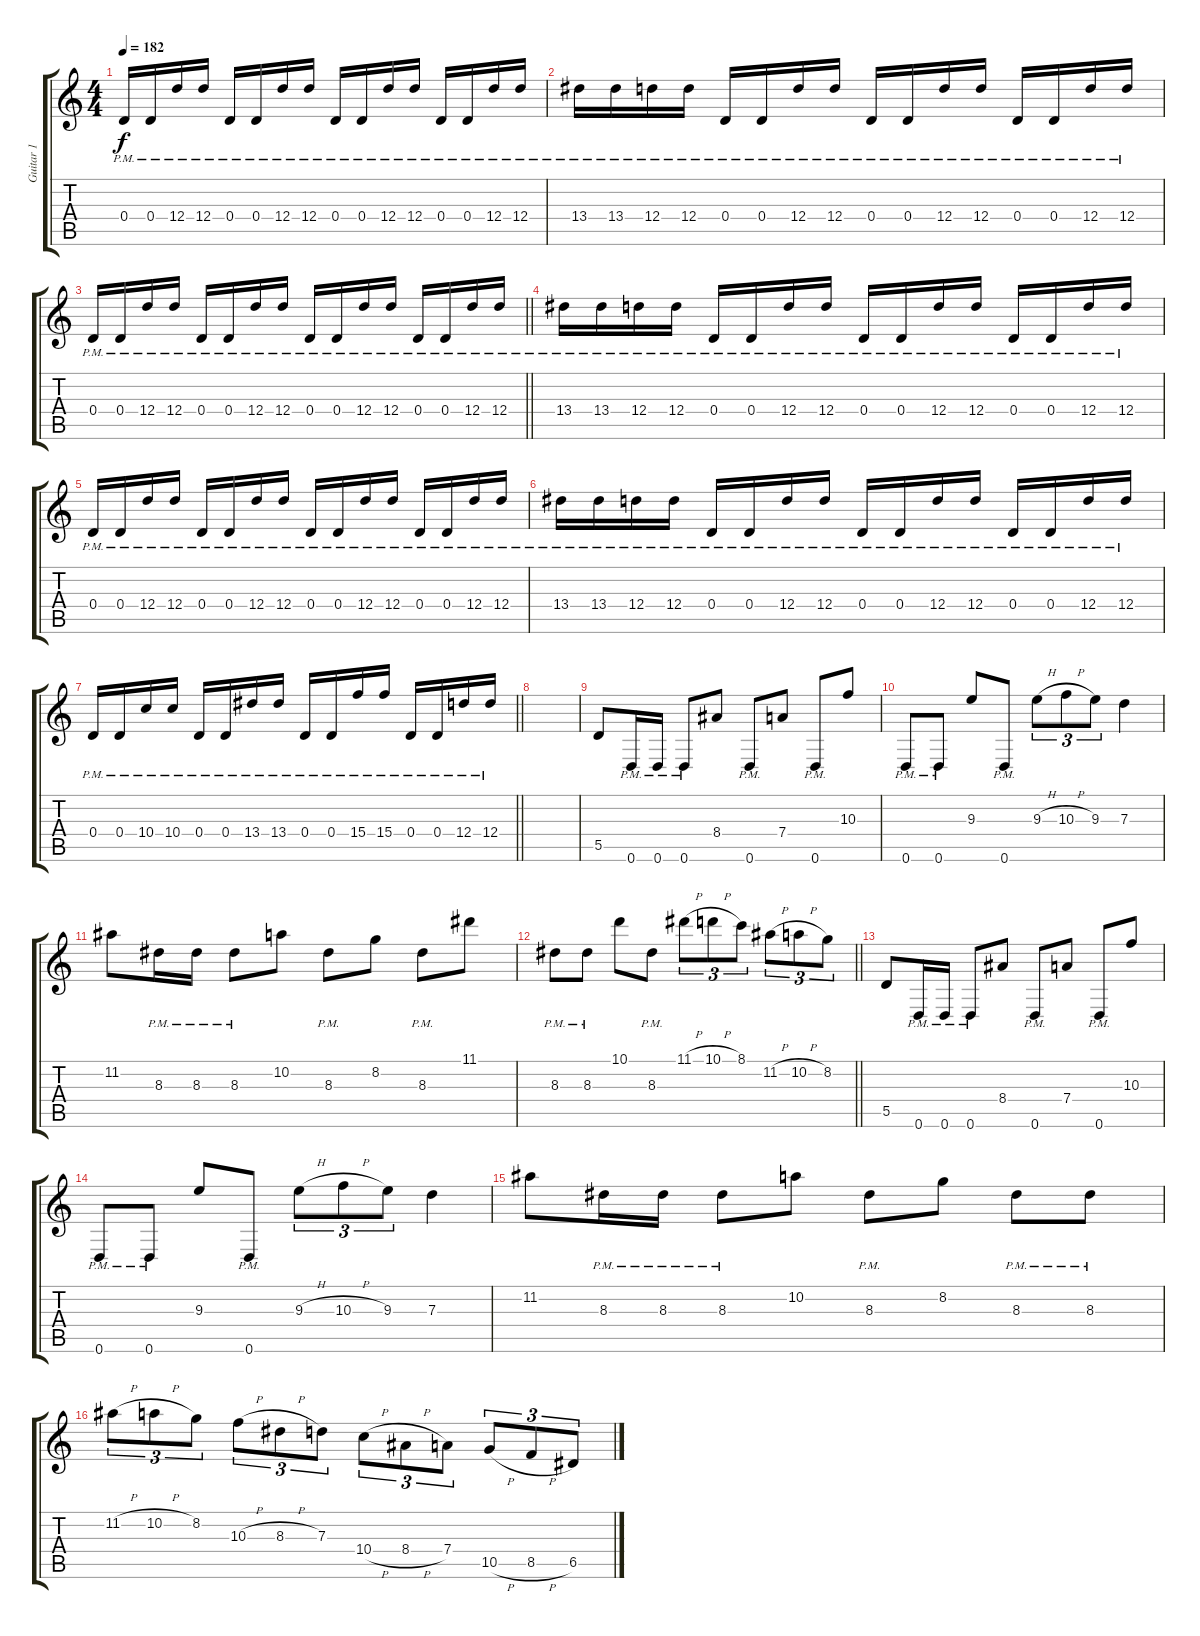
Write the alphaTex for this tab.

\track ("Guitar 1" "Guitar 1") {instrument distortionguitar}
\staff {score tabs}
\tuning (E4 B3 G3 D3 A2 D2) {hide}
\ts (4 4)
\tempo 182
\clef g2
\ks c
0.4{pm}.16{dy f} 0.4{pm}.16 12.4{pm}.16 12.4{pm}.16 0.4{pm}.16 0.4{pm}.16 12.4{pm}.16 12.4{pm}.16 0.4{pm}.16 0.4{pm}.16 12.4{pm}.16 12.4{pm}.16 0.4{pm}.16 0.4{pm}.16 12.4{pm}.16 12.4{pm}.16 |
13.4{pm}.16 13.4{pm}.16 12.4{pm}.16 12.4{pm}.16 0.4{pm}.16 0.4{pm}.16 12.4{pm}.16 12.4{pm}.16 0.4{pm}.16 0.4{pm}.16 12.4{pm}.16 12.4{pm}.16 0.4{pm}.16 0.4{pm}.16 12.4{pm}.16 12.4{pm}.16 |
\barLineRight lightlight
0.4{pm}.16 0.4{pm}.16 12.4{pm}.16 12.4{pm}.16 0.4{pm}.16 0.4{pm}.16 12.4{pm}.16 12.4{pm}.16 0.4{pm}.16 0.4{pm}.16 12.4{pm}.16 12.4{pm}.16 0.4{pm}.16 0.4{pm}.16 12.4{pm}.16 12.4{pm}.16 |
13.4{pm}.16 13.4{pm}.16 12.4{pm}.16 12.4{pm}.16 0.4{pm}.16 0.4{pm}.16 12.4{pm}.16 12.4{pm}.16 0.4{pm}.16 0.4{pm}.16 12.4{pm}.16 12.4{pm}.16 0.4{pm}.16 0.4{pm}.16 12.4{pm}.16 12.4{pm}.16 |
0.4{pm}.16 0.4{pm}.16 12.4{pm}.16 12.4{pm}.16 0.4{pm}.16 0.4{pm}.16 12.4{pm}.16 12.4{pm}.16 0.4{pm}.16 0.4{pm}.16 12.4{pm}.16 12.4{pm}.16 0.4{pm}.16 0.4{pm}.16 12.4{pm}.16 12.4{pm}.16 |
13.4{pm}.16 13.4{pm}.16 12.4{pm}.16 12.4{pm}.16 0.4{pm}.16 0.4{pm}.16 12.4{pm}.16 12.4{pm}.16 0.4{pm}.16 0.4{pm}.16 12.4{pm}.16 12.4{pm}.16 0.4{pm}.16 0.4{pm}.16 12.4{pm}.16 12.4{pm}.16 |
\barLineRight lightlight
0.4{pm}.16 0.4{pm}.16 10.4{pm}.16 10.4{pm}.16 0.4{pm}.16 0.4{pm}.16 13.4{pm}.16 13.4{pm}.16 0.4{pm}.16 0.4{pm}.16 15.4{pm}.16 15.4{pm}.16 0.4{pm}.16 0.4{pm}.16 12.4{pm}.16 12.4{pm}.16 |
|
5.5.8 0.6{pm}.16 0.6{pm}.16 0.6{pm}.8 8.4.8 0.6{pm}.8 7.4.8 0.6{pm}.8 10.3.8 |
0.6{pm}.8 0.6{pm}.8 9.3.8 0.6{pm}.8 9.3{h}.8{tu (3 2)} 10.3{h}.8{tu (3 2)} 9.3.8{tu (3 2)} 7.3.4 |
11.2.8 8.3{pm}.16 8.3{pm}.16 8.3{pm}.8 10.2.8 8.3{pm}.8 8.2.8 8.3{pm}.8 11.1.8 |
\barLineRight lightlight
8.3{pm}.8 8.3{pm}.8 10.1.8 8.3{pm}.8 11.1{h}.8{tu (3 2)} 10.1{h}.8{tu (3 2)} 8.1.8{tu (3 2)} 11.2{h}.8{tu (3 2)} 10.2{h}.8{tu (3 2)} 8.2.8{tu (3 2)} |
5.5.8 0.6{pm}.16 0.6{pm}.16 0.6{pm}.8 8.4.8 0.6{pm}.8 7.4.8 0.6{pm}.8 10.3.8 |
0.6{pm}.8 0.6{pm}.8 9.3.8 0.6{pm}.8 9.3{h}.8{tu (3 2)} 10.3{h}.8{tu (3 2)} 9.3.8{tu (3 2)} 7.3.4 |
11.2.8 8.3{pm}.16 8.3{pm}.16 8.3{pm}.8 10.2.8 8.3{pm}.8 8.2.8 8.3{pm}.8 8.3{pm}.8 |
11.2{h}.8{tu (3 2)} 10.2{h}.8{tu (3 2)} 8.2.8{tu (3 2)} 10.3{h}.8{tu (3 2)} 8.3{h}.8{tu (3 2)} 7.3.8{tu (3 2)} 10.4{h}.8{tu (3 2)} 8.4{h}.8{tu (3 2)} 7.4.8{tu (3 2)} 10.5{h}.8{tu (3 2)} 8.5{h}.8{tu (3 2)} 6.5.8{tu (3 2)}
